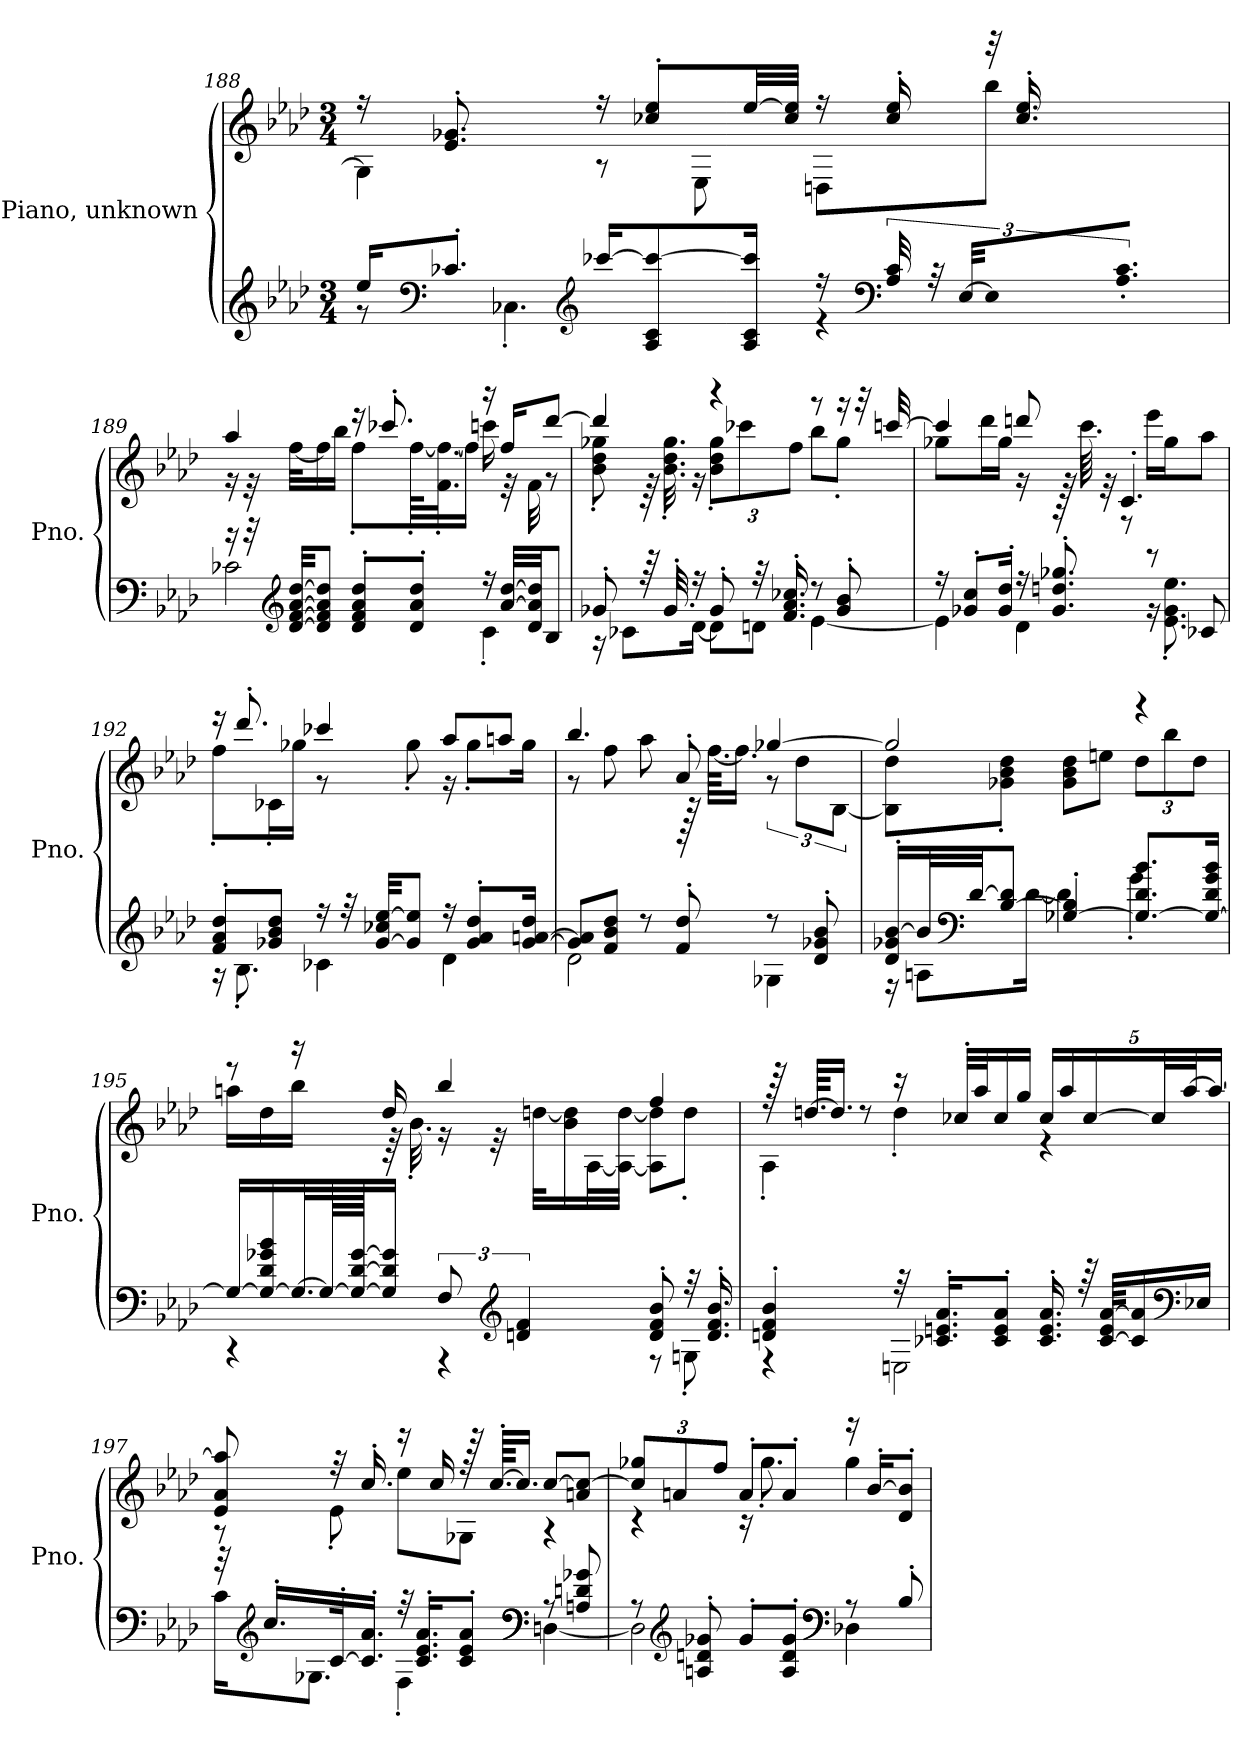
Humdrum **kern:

**kern	**kern
*part1	*part1
*staff2	*staff1
*I"Piano, unknown	*
*I'Pno.	*
!!LO:LB:g=z
*clefG2	*clefG2
*k[b-e-a-d-]	*k[b-e-a-d-]
*M3/4	*M3/4
=188	=188
*^	*^
16ee-/KL	8r	16r	4G-\]
*clefF4	*	*	*
8.c-X'/J	.	8.e-/' 8.g-X/'	.
.	4.C-X'\	.	.
*clefG2	*	*	*
[16ccc-X/KL	.	16r	8r
8A-/ 8c-/ 8ccc-/_	.	8cc-X/' 8ee-/'L	.
.	.	.	8E-\
16A-/ 16c-/ 16ccc-/]Jk	.	[32ee-/LL	.
.	.	32cc-/ 32ee-/]JJJ	.
16r	4r	16r	8Dn\L
*clefF4	*	*	*
48A-/ 48c-/	.	16cc-/' 16ee-/'	.
48r	.	.	.
[48E-/LLL	.	.	.
32E-/J]	.	32r	8bb-\J
16.A-/' 16.c-/'JJ	.	16.cc-/' 16.ee-/'	.
!!LO:LB:g=z	!!
=189	=189	=189	=189
16r	2c-X\	4aa-/	16r
32r	.	.	32r
*clefG2	*	*	*
[32d-/ [32f/ [32a-/ [32dd-/KKL	.	.	[32ff\KLL
8d-/] 8f/] 8a-/] 8dd-/]J	.	.	16ff\]
.	.	.	16bb-\JJ
8d-/' 8f/' 8a-/' 8dd-/'L	.	16r	8ff'\L
.	.	8.ccc-X'/	.
8d-/' 8a-/' 8dd-/'J	.	.	[64ff'\KLL
.	.	.	32.f\' 32.ff\_'J
.	.	.	16ff\JJ]
16r	4c-'\	16r	16cccn\
[32a-/ [32dd-/LLL	.	16ff/KL	32r
32d-/ 32a-/] 32dd-/]JJ	.	.	32f\
8B-/J	.	[8ddd-/J	8r
=190	=190	=190	=190
8g-X'/	16r	4ddd-/]	8b-\' 8dd-\' 8gg-X\'
.	8c-X\L	.	.
64r	.	.	64r
32.g-'/	.	.	32.b-\' 32.dd-\' 32.gg-\'
16r	[16d-\Jk	.	16r
*	*	*	*Xbrackettup
8g-'/	8d-\L]	4r	12b-\' 12dd-\' 12gg-\'L
.	.	.	12ccc-X\
32r	8dn\J	.	.
16.f/' 16.a-/' 16.cc-X/'	.	.	.
.	.	.	12ff\J
8r	[4e-\	8r	8bb-\L
8g-/' 8b-/'	.	16r	8gg-'\J
.	.	32r	.
.	.	[32cccn/	.
!!LO:LB:g=z	!!
=191	=191	=191	=191
16r	4e-\]	4ccc/]	8gg-X\L
8g-X/' 8cc/'L	.	.	.
.	.	.	16ddd-\L
16g-/' 16dd-/'Jk	.	.	16gg-\JJ
16r	4d-\	8dddn/	16r
8.g-/' 8.ddn/' 8.gg-X/'	.	.	128r
.	.	.	64.ccc\
.	.	.	32r
.	.	4.c'/	8r
8r	16r	.	16eee-\LL
.	8.e-\' 8.g-\' 8.ee-\'	.	16gg-\J
8c-X/	.	.	8aa-\J
=192	=192	=192	=192
8f/' 8a-/' 8dd-/'L	16r	16r	8ff'\L
.	8.B-'\	8.ddd-'/	.
8g-X/ 8b-/ 8dd-/J	.	.	16c-X'\L
.	.	.	16gg-X\JJ
16r	4c-X\	4ccc-X/	8r
32r	.	.	.
[32g-/ 32cc-X/ [32ee-/KKL	.	.	.
8g-/] 8ee-/]J	.	.	8gg-'\
16r	4d-\	8aa-/L	16r
8g-/' 8a-/' 8dd-/'L	.	.	8gg-'\L
.	.	8aan/J	.
[16g-/ [16an/ 16dd-/Jk	.	.	16gg-\Jk
!!LO:PB:g=z	!!
=193	=193	=193	=193
8g-/] 8a/]L	2d-\	4.bb-/	8r
8f/ 8b-/ 8dd-/J	.	.	8ff\
8r	.	.	8aa-\
8f/' 8dd-/'	.	8a-'/	128r
.	.	.	[64.ff\KKLL
.	.	.	16.ff\JJ]
*	*	*	*brackettup
8r	4G-X\	[4gg-X/	12r
.	.	.	12dd-\L
8d-/' 8g-X/' 8b-/'	.	.	.
.	.	.	[12B-\J
=194	=194	=194	=194
16d-/' 16g-X/' [16b-/'LL	16r	2gg-/]	8B-\] 8dd-\L
32b-/L]	8An\L	.	.
*clefF4	*	*	*
[32d-/JJ	.	.	.
[8B-/ 8d-/]J	.	.	8g-X\' 8b-\' 8dd-\'J
.	[16d-\Jk	.	.
[4G-X/' 4B-/]'	4d-\]	.	8g-\ 8b-\ 8dd-\L
.	.	.	8een\J
*	*	*	*Xbrackettup
8.G-/_ 8.d-/ 8.b-/L	4g-'\	4r	12dd-\L
.	.	.	12bb-\
.	.	.	12dd-\J
16G-/_ 16d-/ 16g-/ 16b-/Jk	.	.	.
!!LO:LB:g=z	!!
=195	=195	=195	=195
16G-/LL_	4r	8r	16aan\LL
16G-/_ 16d-/ 16g-X/ 16b-/	.	.	16dd-\
32.G-/L_	.	16r	16bb-\JJ
128G-/LL_	.	.	.
128G-/_ [128d-/ [128g-/JJJ	.	.	.
16G-/] 16d-/] 16g-/]JJ	.	16dd-/	64r
.	.	.	32.b-'\
12F/	4r	4bb-/	16r
.	.	.	32r
*clefG2	*	*	*
6dn/ 6f/	.	.	.
.	.	.	[32ddn\KLL
.	.	.	16b-\ 16dd\]
.	.	.	[32A-\L
.	.	.	32A-\_ [32dd\JJJ
8d/' 8f/' 8b-/'	8r	4ff/	8A-\] 8dd\]L
32r	8Gn'\	.	8dd'\J
16.d/' 16.f/' 16.b-/'	.	.	.
!!LO:LB:g=z	!!
=196	=196	=196	=196
4dn/' 4f/' 4b-/'	4r	128r	4A-'\
.	.	[64.ddn/KKLL	.
.	.	16.dd/JJ]	.
.	.	8r	.
32r	2En\	16r	4dd'\
16.c-X/' 16.en/' 16.a-/'KL	.	.	.
.	.	32cc-X'/LLL	.
.	.	32aa-/J	.
8c-/' 8e/' 8a-/'J	.	16cc-/	.
.	.	16gg/JJ	.
16.c-/' 16.e/' 16.a-/'	.	20cc-/LL	4r
.	.	20aa-/	.
64r	.	.	.
.	.	[20cc-/	.
[64c-/ 64e/ [64a-/KKLL	.	.	.
16c-/] 16a-/]	.	.	.
.	.	40cc-/L]	.
.	.	[40aa-/J	.
*clefF4	*	*	*
16E-X/JJ	.	.	.
.	.	20aa-/JJ_	.
!!LO:LB:g=z	!!
=197	=197	=197	=197
32r	16c\KL	8e-/ 8a-/ 8aa-/]	8r
*clefG2	*	*	*
16.cc'/LL	.	.	.
.	8.G-X\J	.	.
[32c'/K	.	32r	8e-'\
16.c/]' 16.a-/'JJ	.	16.cc'/	.
32r	4F'\	16r	8ee-\L
16.c/' 16.e-/' 16.a-/'KL	.	.	.
.	.	16cc/	.
8c/' 8e-/' 8a-/'J	.	128r	8G-X\J
.	.	[64.cc'/KKLL	.
.	.	16.cc/JJ]	.
*clefF4	*	*	*
8r	[4Dn\	[8cc/L	4r
8An/ 8dn/ 8g-X/	.	8an/ 8cc/_J	.
=198	=198	=198	=198
8r	2D\]	12cc/] 12gg-X/L	4r
.	.	12an/	.
*clefG2	*	*	*
8An/' 8dn/' 8g-X/'	.	.	.
.	.	12ff/J	.
8g-'/L	.	8a'/L	16r
.	.	.	8.gg-'\
8A/' 8d/' 8g-/'J	.	8a'/J	.
*clefF4	*	*	*
8r	4D-X\	16r	4gg-\
.	.	[16b-'/KL	.
8B-'/	.	8d-/' 8b-/]'J	.
*v	*v	*	*
*	*v	*v
=	=
*-	*-
